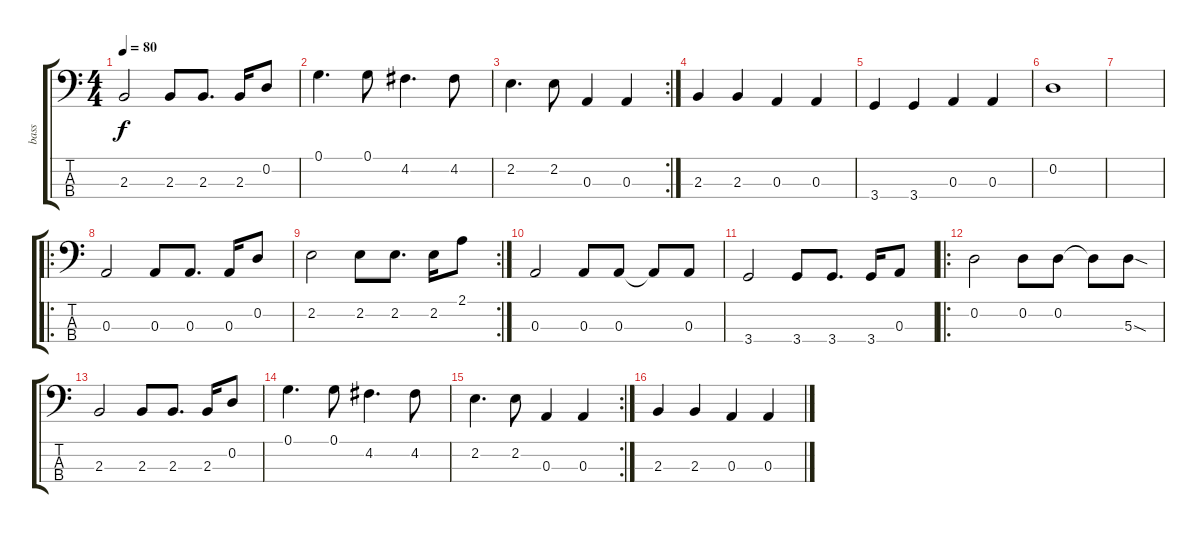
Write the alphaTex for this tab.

\track ("bass" "bass") {instrument electricbassfinger}
\staff {score tabs}
\tuning (G2 D2 A1 E1) {hide}
\ts (4 4)
\tempo 80
\clef f4
\ks c
2.3.2{dy f} 2.3.8 2.3.8{d} 2.3.16 0.2.8 |
0.1.4{d} 0.1.8 4.2.4{d} 4.2.8 |
\rc 2
2.2.4{d} 2.2.8 0.3.4 0.3.4 |
2.3.4 2.3.4 0.3.4 0.3.4 |
3.4.4 3.4.4 0.3.4 0.3.4 |
0.2.1 |
|
\ro
0.3.2 0.3.8 0.3.8{d} 0.3.16 0.2.8 |
\rc 2
2.2.2 2.2.8 2.2.8{d} 2.2.16 2.1.8 |
0.3.2 0.3.8 0.3.8 0.3{t}.8 0.3.8 |
3.4.2 3.4.8 3.4.8{d} 3.4.16 0.3.8 |
\ro
0.2.2 0.2.8 0.2.8 0.2{t}.8 5.3{sod}.8 |
2.3.2 2.3.8 2.3.8{d} 2.3.16 0.2.8 |
0.1.4{d} 0.1.8 4.2.4{d} 4.2.8 |
\rc 2
2.2.4{d} 2.2.8 0.3.4 0.3.4 |
2.3.4 2.3.4 0.3.4 0.3.4
